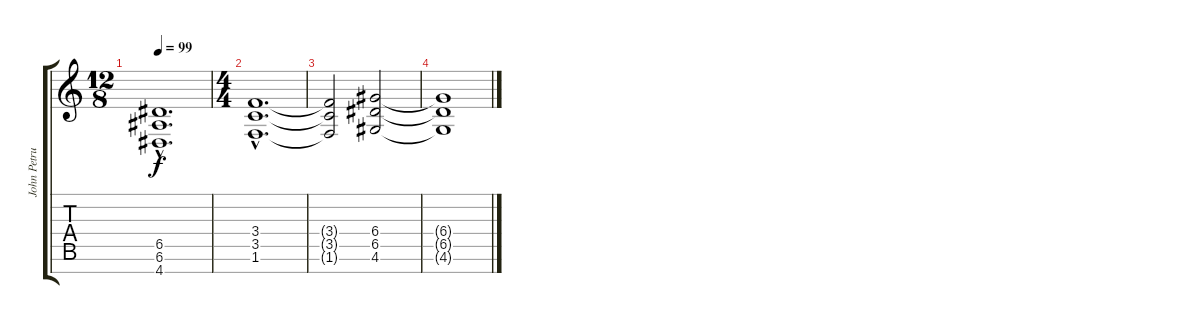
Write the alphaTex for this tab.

\track ("John Petrucci" "John Petru") {instrument distortionguitar}
\staff {score tabs}
\tuning (E4 B3 G3 D3 A2 E2 B1) {hide}
\ts (12 8)
\tempo 99
\clef g2
\ks c
(6.5{hac} 6.6{hac} 4.7{hac}).1{d dy f} |
\ts (4 4)
(3.4{hac} 3.5{hac} 1.6{hac}).1{d} |
(3.4{t} 3.5{t} 1.6{t}).2 (6.4 6.5 4.6).2 |
(6.4{t} 6.5{t} 4.6{t}).1
